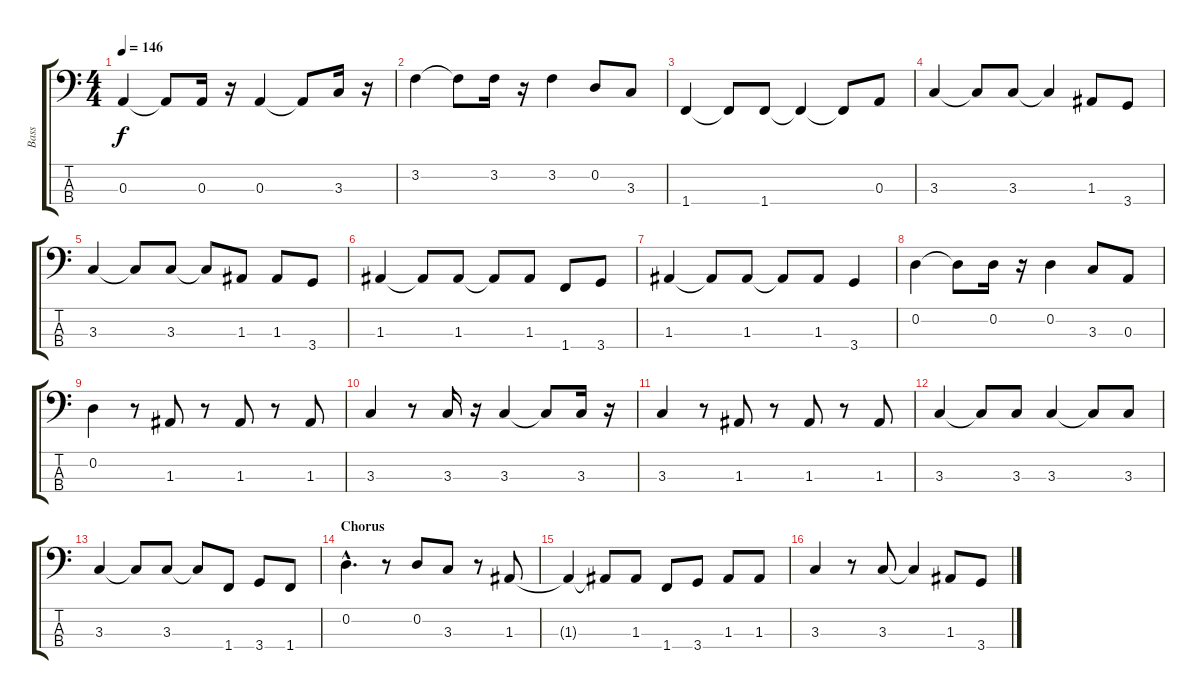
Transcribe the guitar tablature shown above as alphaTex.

\track ("Bass" "Bass") {instrument electricbassfinger}
\staff {score tabs}
\tuning (G2 D2 A1 E1) {hide}
\ts (4 4)
\tempo 146
\clef f4
\ks c
0.3.4{dy f} 0.3{t}.8 0.3.16 r.16 0.3.4 0.3{t}.8 3.3.16 r.16 |
3.2.4 3.2{t}.8 3.2.16 r.16 3.2.4 0.2.8 3.3.8 |
1.4.4 1.4{t}.8 1.4.8 1.4{t}.4 1.4{t}.8 0.3.8 |
3.3.4 3.3{t}.8 3.3.8 3.3{t}.4 1.3.8 3.4.8 |
3.3.4 3.3{t}.8 3.3.8 3.3{t}.8 1.3.8 1.3.8 3.4.8 |
1.3.4 1.3{t}.8 1.3.8 1.3{t}.8 1.3.8 1.4.8 3.4.8 |
1.3.4 1.3{t}.8 1.3.8 1.3{t}.8 1.3.8 3.4.4 |
0.2.4 0.2{t}.8 0.2.16 r.16 0.2.4 3.3.8 0.3.8 |
0.2.4 r.8 1.3.8 r.8 1.3.8 r.8 1.3.8 |
3.3.4 r.8 3.3.16 r.16 3.3.4 3.3{t}.8 3.3.16 r.16 |
3.3.4 r.8 1.3.8 r.8 1.3.8 r.8 1.3.8 |
3.3.4 3.3{t}.8 3.3.8 3.3.4 3.3{t}.8 3.3.8 |
3.3.4 3.3{t}.8 3.3.8 3.3{t}.8 1.4.8 3.4.8 1.4.8 |
\section ("" "Chorus")
0.2{hac}.4{d} r.8 0.2.8 3.3.8 r.8 1.3.8 |
1.3{t}.4 1.3{t}.8 1.3.8 1.4.8 3.4.8 1.3.8 1.3.8 |
3.3.4 r.8 3.3.8 3.3{t}.4 1.3.8 3.4.8
